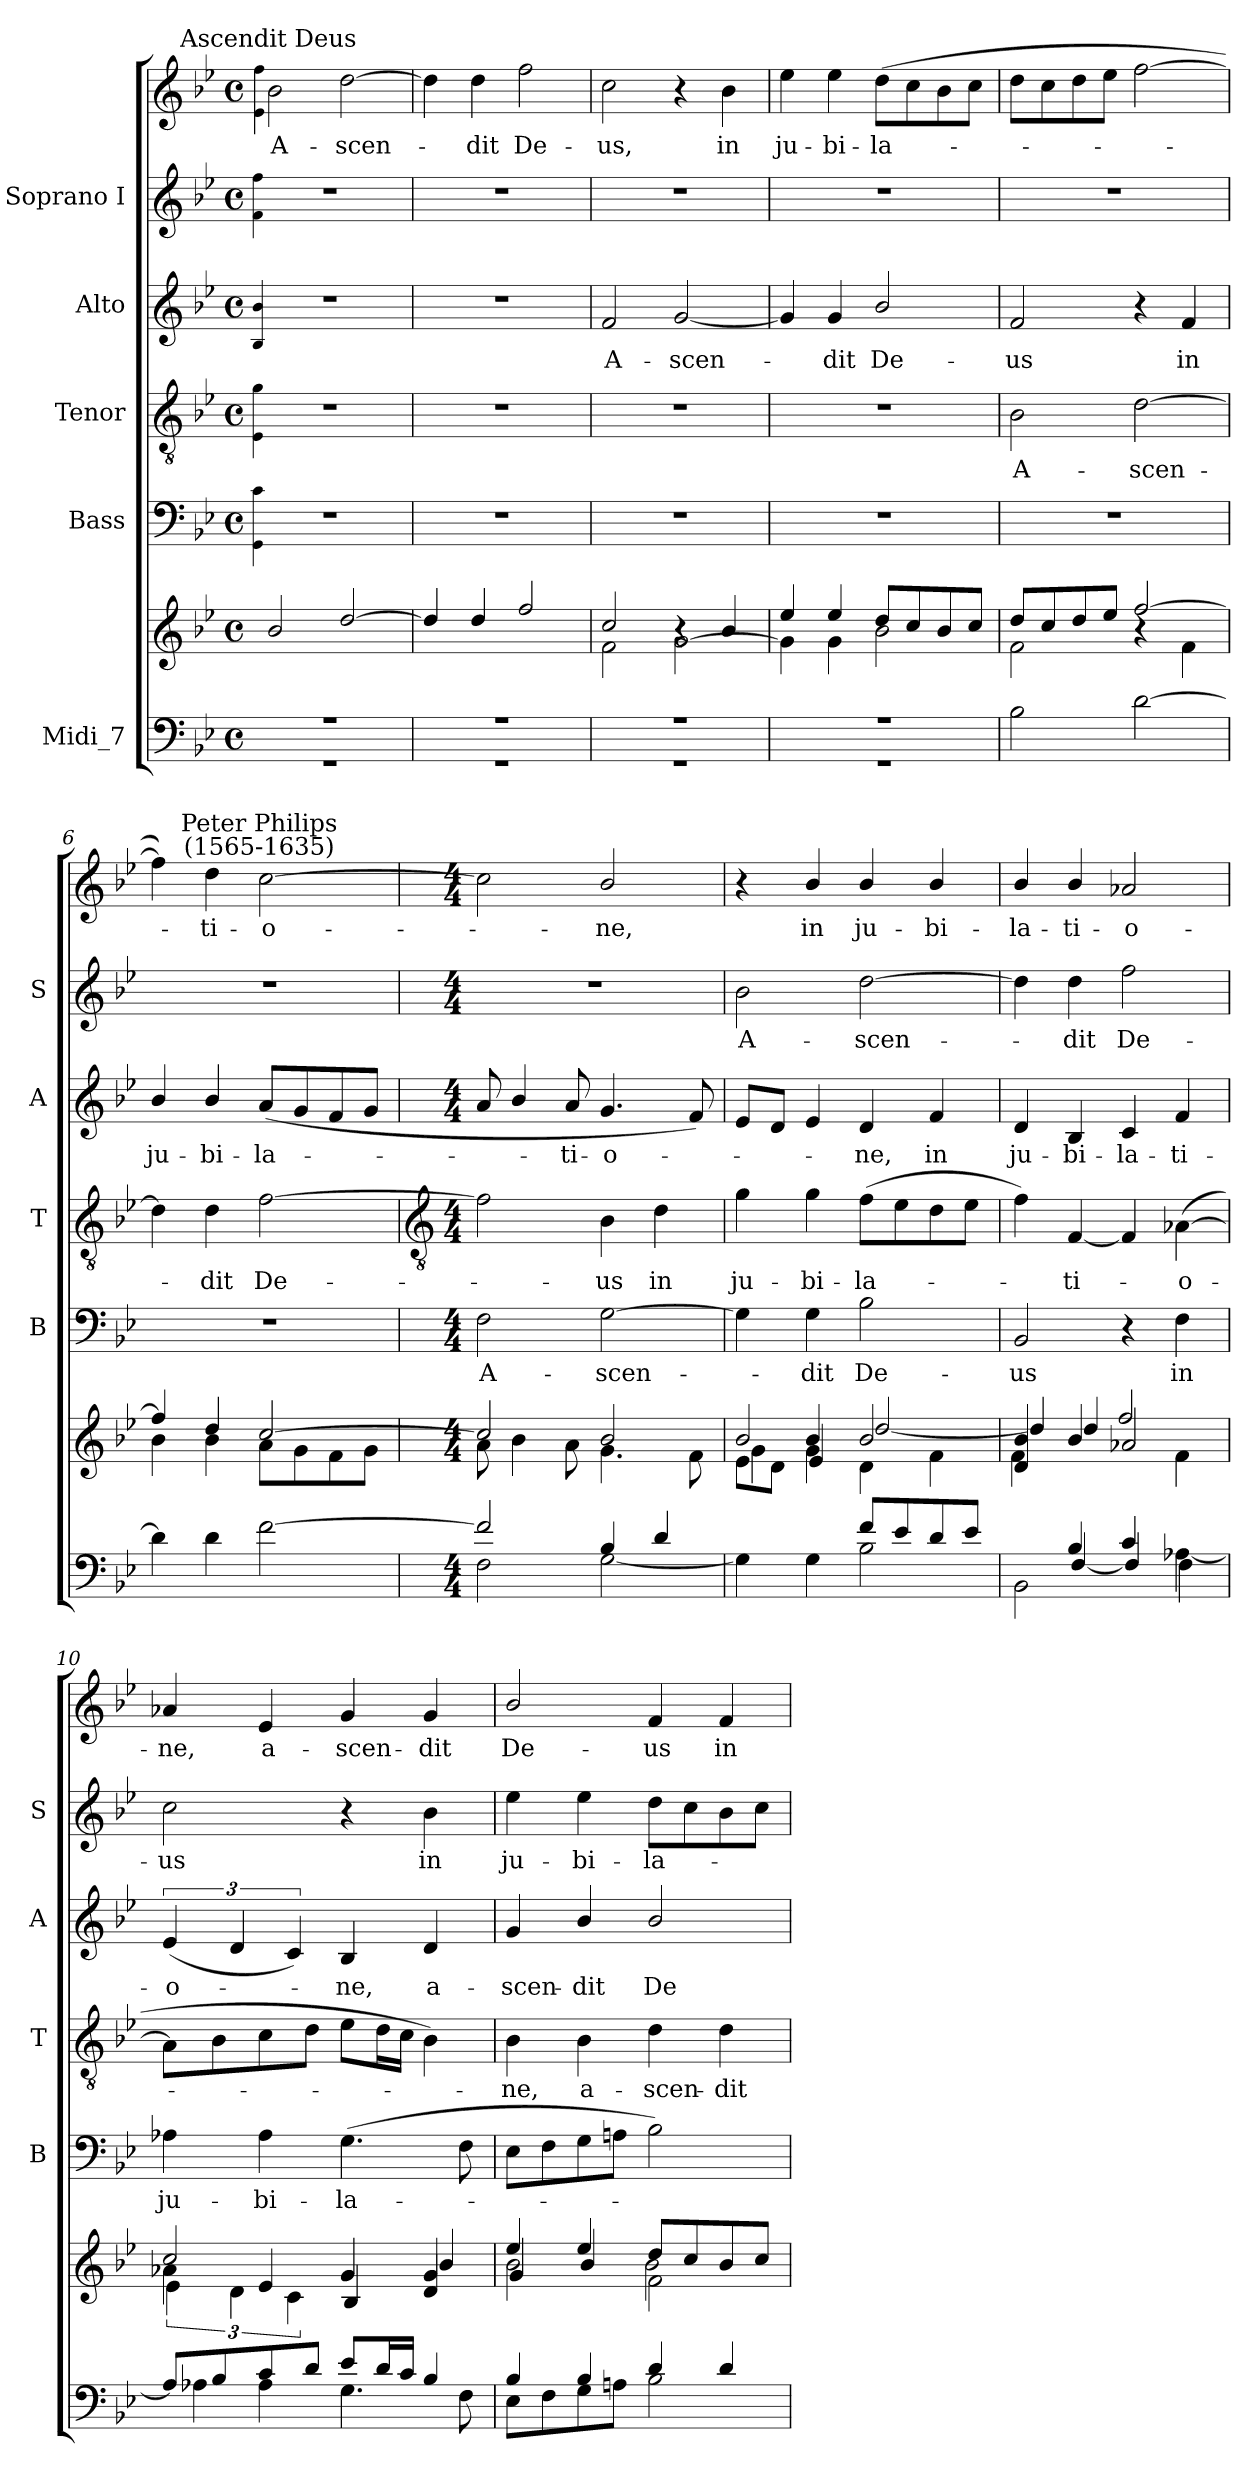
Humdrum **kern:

**kern	**kern	**kern	**text	**kern	**text	**kern	**text	**kern	**text	**kern	**text
*part5	*part5	*part4	*part4	*part3	*part3	*part2	*part2	*part1	*part1	*part1	*part1
*staff7	*staff6	*staff5	*staff5	*staff4	*staff4	*staff3	*staff3	*staff2	*staff2	*staff1	*staff1
*I"Midi_7	*	*I"Bass	*	*I"Tenor	*	*I"Alto	*	*I"Soprano I	*	*	*
*	*	*I'B	*	*I'T	*	*I'A	*	*I'S	*	*	*
*clefF4	*clefG2	*clefF4	*	*clefGv2	*	*clefG2	*	*clefG2	*	*clefG2	*
*k[b-e-]	*k[b-e-]	*k[b-e-]	*	*k[b-e-]	*	*k[b-e-]	*	*k[b-e-]	*	*k[b-e-]	*
*B-:	*B-:	*B-:	*	*B-:	*	*B-:	*	*B-:	*	*B-:	*
*M4/4	*M4/4	*M4/4	*	*M4/4	*	*M4/4	*	*M4/4	*	*M4/4	*
*met(c)	*met(c)	*met(c)	*	*met(c)	*	*met(c)	*	*met(c)	*	*met(c)	*
=1	=1	=1	=1	=1	=1	=1	=1	=1	=1	=1	=1
.	.	4qqGG 4qqc	.	4qqE- 4qqg	.	4qqB- 4qqb-	.	4qqf 4qqff	.	4qqe- 4qqff	.
*^	*^	*	*	*	*	*	*	*	*	*	*
*	*	*	*^	*	*	*	*	*	*	*	*	*	*
!	!	!	!	!	!	!	!	!	!	!	!	!	!LO:TX:a:cj:t=Ascendit Deus	!
!	!	!	!	!	!	!	!	!	!	!	!	!	!	!LO:LY:b
1r	1r	2b-/	1ryy	1ryy	1r	.	1r	.	1r	.	1r	.	2b-	A-
!	!	!	!	!	!	!	!	!	!	!	!	!	!	!LO:LY:b
.	.	[2dd/	.	.	.	.	.	.	.	.	.	.	[2dd	-scen-
=2	=2	=2	=2	=2	=2	=2	=2	=2	=2	=2	=2	=2	=2	=2
1r	1r	4dd/]	1ryy	1ryy	1r	.	1r	.	1r	.	1r	.	4dd]	.
!	!	!	!	!	!	!	!	!	!	!	!	!	!	!LO:LY:b
.	.	4dd/	.	.	.	.	.	.	.	.	.	.	4dd	dit
!	!	!	!	!	!	!	!	!	!	!	!	!	!	!LO:LY:b
.	.	2ff/	.	.	.	.	.	.	.	.	.	.	2ff	De-
=3	=3	=3	=3	=3	=3	=3	=3	=3	=3	=3	=3	=3	=3	=3
!	!	!	!	!	!	!	!	!	!	!LO:LY:b	!	!	!	!LO:LY:b
1r	1r	2cc/	1ryy	2f\	1r	.	1r	.	2f	A-	1r	.	2cc	-us,
!	!	!	!	!	!	!	!	!	!	!LO:LY:b	!	!	!	!
.	.	4r	.	[2g\	.	.	.	.	[2g	-scen-	.	.	4r	.
!	!	!	!	!	!	!	!	!	!	!	!	!	!	!LO:LY:b
.	.	4b-/	.	.	.	.	.	.	.	.	.	.	4b-	in
=4	=4	=4	=4	=4	=4	=4	=4	=4	=4	=4	=4	=4	=4	=4
!	!	!	!	!	!	!	!	!	!	!	!	!	!	!LO:LY:b
1r	1r	4ee-/	1ryy	4g\]	1r	.	1r	.	4g]	.	1r	.	4ee-	ju-
!	!	!	!	!	!	!	!	!	!	!LO:LY:b	!	!	!	!LO:LY:b
.	.	4ee-/	.	4g\	.	.	.	.	4g	dit	.	.	4ee-	-bi-
!	!	!	!	!	!	!	!	!	!	!LO:LY:b	!	!	!	!LO:LY:b
.	.	8dd/L	.	2b-\	.	.	.	.	2b-/	De-	.	.	(>8ddL	-la-
.	.	8cc/	.	.	.	.	.	.	.	.	.	.	8cc	.
.	.	8b-/	.	.	.	.	.	.	.	.	.	.	8b-	.
.	.	8cc/J	.	.	.	.	.	.	.	.	.	.	8ccJ	.
=5	=5	=5	=5	=5	=5	=5	=5	=5	=5	=5	=5	=5	=5	=5
!	!	!	!	!	!	!	!	!LO:LY:b	!	!LO:LY:b	!	!	!	!
2B-\	1ryy	8dd/L	1ryy	2f\	1r	.	2B-	A-	2f	-us	1r	.	8ddL	.
.	.	8cc/	.	.	.	.	.	.	.	.	.	.	8cc	.
.	.	8dd/	.	.	.	.	.	.	.	.	.	.	8dd	.
.	.	8ee-/J	.	.	.	.	.	.	.	.	.	.	8ee-J	.
!	!	!	!	!	!	!	!	!LO:LY:b	!	!	!	!	!	!
[2d\	.	[2ff/	.	4r	.	.	[2d	-scen-	4r	.	.	.	[2ff	.
!	!	!	!	!	!	!	!	!	!	!LO:LY:b	!	!	!	!
.	.	.	.	4f\	.	.	.	.	4f	in	.	.	.	.
=6	=6	=6	=6	=6	=6	=6	=6	=6	=6	=6	=6	=6	=6	=6
!	!	!	!	!	!	!	!	!	!	!LO:LY:b	!	!	!	!
4d\]	1ryy	4ff/]	1ryy	4b-\	1r	.	4d]	.	4b-/	ju-	1r	.	4ff])	.
!	!	!	!	!	!	!	!	!LO:LY:b	!	!LO:LY:b	!	!	!	!LO:LY:b
4d\	.	4dd/	.	4b-\	.	.	4d	-dit	4b-/	-bi-	.	.	4dd	ti-
!	!	!	!	!	!	!	!	!	!	!	!	!	!LO:TX:a:cj:t=Peter Philips\n(1565-1635)	!
!	!	!	!	!	!	!	!	!LO:LY:b	!	!LO:LY:b	!	!	!	!LO:LY:b
[2f\	.	[2cc/	.	8a\L	.	.	[2f	De-	(<8aL	-la-	.	.	[2cc	-o-
.	.	.	.	8g\	.	.	.	.	8g	.	.	.	.	.
.	.	.	.	8f\	.	.	.	.	8f	.	.	.	.	.
.	.	.	.	8g\J	.	.	.	.	8gJ	.	.	.	.	.
!!LO:LB:g=z
=7	=7	=7	=7	=7	=7	=7	=7	=7	=7	=7	=7	=7	=7	=7
*	*	*	*	*	*	*	*clefGv2	*	*	*	*	*	*	*
*M4/4	*	*M4/4	*	*	*M4/4	*	*M4/4	*	*M4/4	*	*M4/4	*	*M4/4	*
!	!	!	!	!	!	!LO:LY:b	!	!	!	!	!	!	!	!
2f]	2F\	2cc/]	1ryy	8a\	2F	A-	2f]	.	8a	.	1r	.	2cc]	.
.	.	.	.	4b-\	.	.	.	.	4b-/	.	.	.	.	.
!	!	!	!	!	!	!	!	!	!	!LO:LY:b	!	!	!	!
.	.	.	.	8a\	.	.	.	.	8a	ti-	.	.	.	.
!	!	!	!	!	!	!LO:LY:b	!	!LO:LY:b	!	!LO:LY:b	!	!	!	!LO:LY:b
4B-/	[2G\	2b-/	.	4.g\	[2G	-scen-	4B-	us	4.g	-o-	.	.	2b-/	ne,
!	!	!	!	!	!	!	!	!LO:LY:b	!	!	!	!	!	!
4d/	.	.	.	.	.	.	4d	in	.	.	.	.	.	.
.	.	.	.	8f\	.	.	.	.	8f)	.	.	.	.	.
=8	=8	=8	=8	=8	=8	=8	=8	=8	=8	=8	=8	=8	=8	=8
*	*	*	*	*^	*	*	*	*	*	*	*	*	*	*
!	!	!	!	!	!	!	!	!	!LO:LY:b	!	!	!	!LO:LY:b	!	!
2ryy	4G\]	4ryy	2b-/	8e-\L	4g	4G]	.	4g	ju-	8e-L	.	2b-	-A-	4r	.
.	.	.	.	8d\J	.	.	.	.	.	8dJ	.	.	.	.	.
!	!	!	!	!	!	!	!LO:LY:b	!	!LO:LY:b	!	!	!	!	!	!LO:LY:b
.	4G\	4b-/	.	4e-	4g	4G	dit	4g	-bi-	4e-	.	.	.	4b-/	in
!	!	!	!	!	!	!	!LO:LY:b	!	!LO:LY:b	!	!LO:LY:b	!	!LO:LY:b	!	!LO:LY:b
8f/L	2B-\	2b-/	[2dd/	4d\	2ryy	2B-	De-	(>8fL	-la-	4d	ne,	[2dd	-scen-	4b-/	ju-
8e-/	.	.	.	.	.	.	.	8e-	.	.	.	.	.	.	.
!	!	!	!	!	!	!	!	!	!	!	!LO:LY:b	!	!	!	!LO:LY:b
8d/	.	.	.	4f\	.	.	.	8d	.	4f	in	.	.	4b-/	-bi-
8e-/J	.	.	.	.	.	.	.	8e-J	.	.	.	.	.	.	.
=9	=9	=9	=9	=9	=9	=9	=9	=9	=9	=9	=9	=9	=9	=9	=9
*	*^	*	*	*	*	*	*	*	*	*	*	*	*	*	*
!	!	!	!	!	!	!	!	!LO:LY:b	!	!	!	!LO:LY:b	!	!	!	!LO:LY:b
4ryy	4ryy	2BB-\	4b-/	4dd/]	4d	4f	2BB-	-us	4f)	.	4d	ju-	4dd]	.	4b-/	la-
!	!	!	!	!	!	!	!	!	!	!LO:LY:b	!	!LO:LY:b	!	!LO:LY:b	!	!LO:LY:b
4B-/	[4F/	.	4b-/	4dd/	2ryy	2.ryy	.	.	[4F	ti-	4B-	-bi-	4dd	-dit	4b-/	-ti-
!	!	!	!	!	!	!	!	!	!	!	!	!LO:LY:b	!	!LO:LY:b	!	!LO:LY:b
4c/	4F/]	4ryy	2a-X	2ff/	.	.	4r	.	4F]	.	4c	-la-	2ff	De-	2a-X	-o-
!	!	!	!	!	!	!	!	!LO:LY:b	!	!LO:LY:b	!	!LO:LY:b	!	!	!	!
4ryy	[4A-X\	4F\	.	.	4f\	.	4F	in	(>[4A-X\	o-	4f	-ti-	.	.	.	.
*	*	*	*	*	*v	*v	*	*	*	*	*	*	*	*	*	*
=10	=10	=10	=10	=10	=10	=10	=10	=10	=10	=10	=10	=10	=10	=10	=10
!	!	!	!	!	!	!	!LO:LY:b	!	!	!	!LO:LY:b	!	!LO:LY:b	!	!LO:LY:b
*	*v	*v	*	*	*	*	*	*	*	*	*	*	*	*	*
8A-/L]	4A-X\	4a-X\	2cc/	6e-\	4A-X	ju-	8A-L]	.	(<6e-	-o-	2cc	us	4a-X	-ne,
8B-/	.	.	.	.	.	.	8B-	.	.	.	.	.	.	.
.	.	.	.	6d\	.	.	.	.	6d	.	.	.	.	.
!	!	!	!	!	!	!LO:LY:b	!	!	!	!	!	!	!	!LO:LY:b
8c/	4A-\	4e-	.	.	4A-	-bi-	8c	.	.	.	.	.	4e-	a-
.	.	.	.	6c\	.	.	.	.	6c)	.	.	.	.	.
8d/J	.	.	.	.	.	.	8dJ	.	.	.	.	.	.	.
!	!	!	!	!	!	!LO:LY:b	!	!	!	!LO:LY:b	!	!	!	!LO:LY:b
8e-/L	4.G\	4g	4ryy	4B-	(>4.G	-la-	8e-L	.	4B-	ne,	4r	.	4g	-scen-
16d/L	.	.	.	.	.	.	16dL	.	.	.	.	.	.	.
16c/JJ	.	.	.	.	.	.	16cJJ	.	.	.	.	.	.	.
!	!	!	!	!	!	!	!	!	!	!LO:LY:b	!	!LO:LY:b	!	!LO:LY:b
4B-/	.	4g	4b-/	4d	.	.	4B-)	.	4d	a-	4b-	in	4g	-dit
.	8F\	.	.	.	8F	.	.	.	.	.	.	.	.	.
=11	=11	=11	=11	=11	=11	=11	=11	=11	=11	=11	=11	=11	=11	=11
!	!	!	!	!	!	!	!	!LO:LY:b	!	!LO:LY:b	!	!LO:LY:b	!	!LO:LY:b
4B-/	8E-\L	2b-\	4ee-/	4g	8E-L	.	4B-	ne,	4g	-scen-	4ee-	ju-	2b-/	De-
.	8F\	.	.	.	8F	.	.	.	.	.	.	.	.	.
!	!	!	!	!	!	!	!	!LO:LY:b	!	!LO:LY:b	!	!LO:LY:b	!	!
4B-/	8G\	.	4ee-/	4b-/	8G	.	4B-	a-	4b-/	-dit	4ee-	-bi-	.	.
.	8An\J	.	.	.	8AnJ	.	.	.	.	.	.	.	.	.
!	!	!	!	!	!	!	!	!LO:LY:b	!	!LO:LY:b	!	!LO:LY:b	!	!LO:LY:b
4d/	2B-\	2f\	8dd/L	2b-\	2B-)	.	4d	-scen-	2b-/	De-	8ddL	-la-	4f	-us
.	.	.	8cc/	.	.	.	.	.	.	.	8cc	.	.	.
!	!	!	!	!	!	!	!	!LO:LY:b	!	!	!	!	!	!LO:LY:b
4d/	.	.	8b-/	.	.	.	4d	-dit	.	.	8b-	.	4f	in
.	.	.	8cc/J	.	.	.	.	.	.	.	8ccJ	.	.	.
*v	*v	*	*	*	*	*	*	*	*	*	*	*	*	*
*	*v	*v	*v	*	*	*	*	*	*	*	*	*	*
=	=	=	=	=	=	=	=	=	=	=	=
*-	*-	*-	*-	*-	*-	*-	*-	*-	*-	*-	*-
